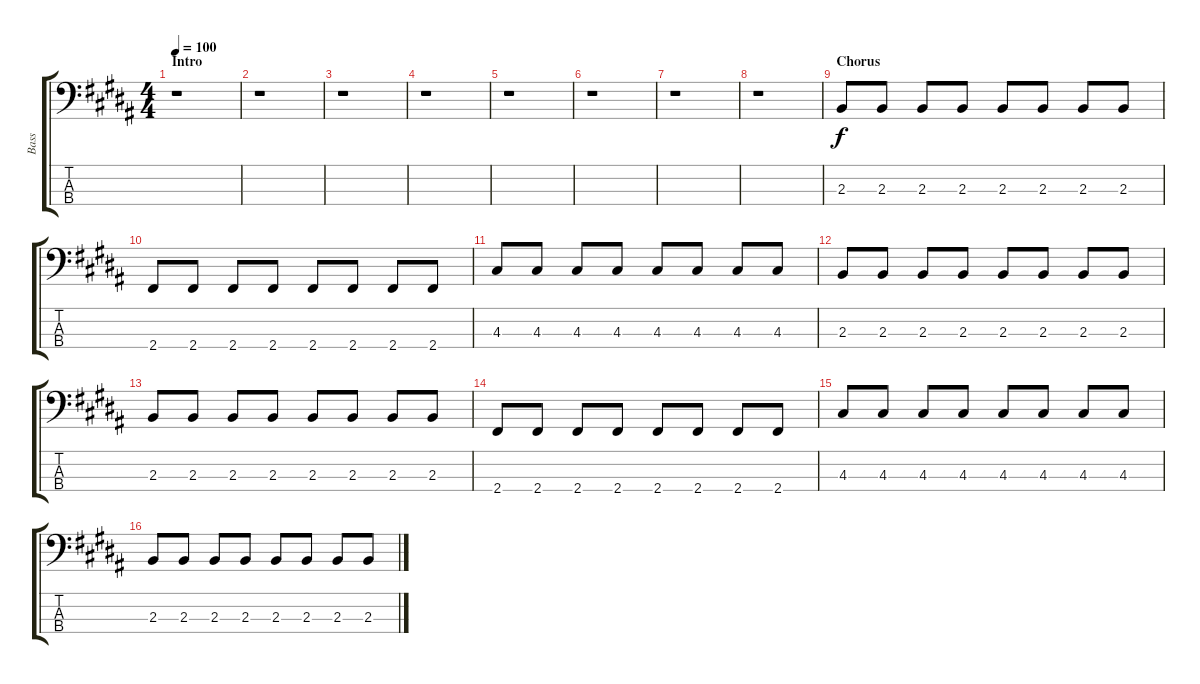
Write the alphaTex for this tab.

\track ("Bass" "Bass") {instrument electricbassfinger}
\staff {score tabs}
\tuning (G2 D2 A1 E1) {hide}
\ts (4 4)
\section ("" "Intro")
\tempo 100
\clef f4
\ks b
r.1{dy f instrument electricbassfinger} |
r.1 |
r.1 |
r.1 |
r.1 |
r.1 |
r.1 |
r.1 |
\section ("" "Chorus")
2.3.8 2.3.8 2.3.8 2.3.8 2.3.8 2.3.8 2.3.8 2.3.8 |
2.4.8 2.4.8 2.4.8 2.4.8 2.4.8 2.4.8 2.4.8 2.4.8 |
4.3.8 4.3.8 4.3.8 4.3.8 4.3.8 4.3.8 4.3.8 4.3.8 |
2.3.8 2.3.8 2.3.8 2.3.8 2.3.8 2.3.8 2.3.8 2.3.8 |
2.3.8 2.3.8 2.3.8 2.3.8 2.3.8 2.3.8 2.3.8 2.3.8 |
2.4.8 2.4.8 2.4.8 2.4.8 2.4.8 2.4.8 2.4.8 2.4.8 |
4.3.8 4.3.8 4.3.8 4.3.8 4.3.8 4.3.8 4.3.8 4.3.8 |
2.3.8 2.3.8 2.3.8 2.3.8 2.3.8 2.3.8 2.3.8 2.3.8
